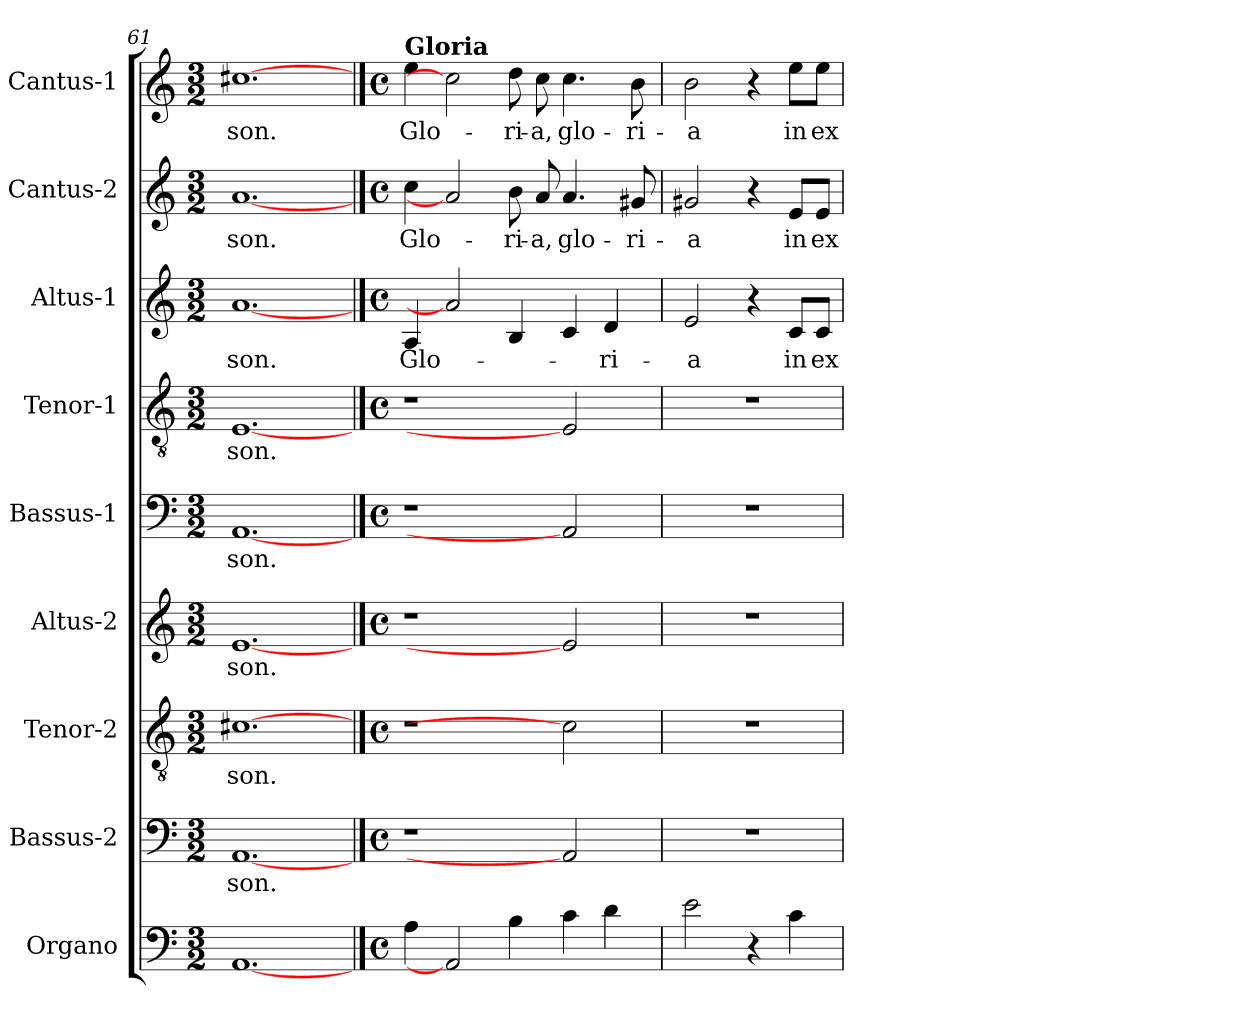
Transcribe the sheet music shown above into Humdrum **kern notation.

**kern	**kern	**text	**kern	**text	**kern	**text	**kern	**text	**kern	**text	**kern	**text	**kern	**text	**kern	**text
*part9	*part8	*part8	*part7	*part7	*part6	*part6	*part5	*part5	*part4	*part4	*part3	*part3	*part2	*part2	*part1	*part1
*staff9	*staff8	*staff8	*staff7	*staff7	*staff6	*staff6	*staff5	*staff5	*staff4	*staff4	*staff3	*staff3	*staff2	*staff2	*staff1	*staff1
*I"Organo	*I"Bassus-2	*	*I"Tenor-2	*	*I"Altus-2	*	*I"Bassus-1	*	*I"Tenor-1	*	*I"Altus-1	*	*I"Cantus-2	*	*I"Cantus-1	*
*I'Og	*I'B2	*	*	*	*I'A2	*	*I'B1	*	*I'T1	*	*I'A1	*	*I'C2	*	*I'C1	*
*clefF4	*clefF4	*	*clefGv2	*	*clefG2	*	*clefF4	*	*clefGv2	*	*clefG2	*	*clefG2	*	*clefG2	*
*k[]	*k[]	*	*k[]	*	*k[]	*	*k[]	*	*k[]	*	*k[]	*	*k[]	*	*k[]	*
*C:	*C:	*	*C:	*	*C:	*	*C:	*	*C:	*	*C:	*	*C:	*	*C:	*
*M3/2	*M3/2	*	*M3/2	*	*M3/2	*	*M3/2	*	*M3/2	*	*M3/2	*	*M3/2	*	*M3/2	*
=61	=61	=61	=61	=61	=61	=61	=61	=61	=61	=61	=61	=61	=61	=61	=61	=61
!	!	!LO:LY:b	!	!	!	!	!	!	!	!	!	!	!	!	!	!
!	!	!	!	!LO:LY:b	!	!	!	!	!	!	!	!	!	!	!	!
!	!	!	!	!	!	!LO:LY:b	!	!	!	!	!	!	!	!	!	!
!	!	!	!	!	!	!	!	!LO:LY:b	!	!	!	!	!	!	!	!
!	!	!	!	!	!	!	!	!	!	!LO:LY:b	!	!	!	!	!	!
!	!	!	!	!	!	!	!	!	!	!	!	!LO:LY:b	!	!	!	!
!	!	!	!	!	!	!	!	!	!	!	!	!	!	!LO:LY:b	!	!
!	!	!	!	!	!	!	!	!	!	!	!	!	!	!	!	!LO:LY:b
[1.AA	[1.AA	-son.	[1.c#X	-son.	[1.e	-son.	[1.AA	-son.	[1.E	-son.	[1.a	-son.	[1.a	-son.	[1.cc#X	-son.
!!LO:PB:g=z
==61X3	==61X3	==61X3	==61X3	==61X3	==61X3	==61X3	==61X3	==61X3	==61X3	==61X3	==61X3	==61X3	==61X3	==61X3	==61X3	==61X3
*M4/4	*M4/4	*	*M4/4	*	*M4/4	*	*M4/4	*	*M4/4	*	*M4/4	*	*M4/4	*	*M4/4	*
*met(c)	*met(c)	*	*met(c)	*	*met(c)	*	*met(c)	*	*met(c)	*	*met(c)	*	*met(c)	*	*met(c)	*
!	!	!	!	!	!	!	!	!	!	!	!	!LO:LY:b	!	!	!	!
!	!	!	!	!	!	!	!	!	!	!	!	!	!	!LO:LY:b	!	!
!	!	!	!	!	!	!	!	!	!	!	!	!	!	!	!LO:TX:a:B:t=Gloria	!
!	!	!	!	!	!	!	!	!	!	!	!	!	!	!	!	!LO:LY:b
4A\	1r	.	1r	.	1r	.	1r	.	1r	.	4A/	Glo-	4cc\	Glo-	4ee\	Glo-
2AA]	.	.	.	.	.	.	.	.	.	.	2a]	.	2a]	.	2cc#]	.
!	!	!	!	!	!	!	!	!	!	!	!	!	!	!LO:LY:b	!	!
!	!	!	!	!	!	!	!	!	!	!	!	!	!	!	!	!LO:LY:b
4B\	.	.	.	.	.	.	.	.	.	.	4B/	.	8b\	-ri-	8dd\	-ri-
!	!	!	!	!	!	!	!	!	!	!	!	!	!	!LO:LY:b	!	!
!	!	!	!	!	!	!	!	!	!	!	!	!	!	!	!	!LO:LY:b
.	.	.	.	.	.	.	.	.	.	.	.	.	8a/	-a,	8cc\	-a,
!	!	!	!	!	!	!	!	!	!	!	!	!	!	!LO:LY:b	!	!
!	!	!	!	!	!	!	!	!	!	!	!	!	!	!	!	!LO:LY:b
4c\	2AA]	.	2c#]	.	2e]	.	2AA]	.	2E]	.	4c/	.	4.a/	glo-	4.cc\	glo-
!	!	!	!	!	!	!	!	!	!	!	!	!LO:LY:b	!	!	!	!
4d\	.	.	.	.	.	.	.	.	.	.	4d/	-ri-	.	.	.	.
!	!	!	!	!	!	!	!	!	!	!	!	!	!	!LO:LY:b	!	!
!	!	!	!	!	!	!	!	!	!	!	!	!	!	!	!	!LO:LY:b
.	.	.	.	.	.	.	.	.	.	.	.	.	8g#X/	-ri-	8b\	-ri-
=62	=62	=62	=62	=62	=62	=62	=62	=62	=62	=62	=62	=62	=62	=62	=62	=62
!	!	!	!	!	!	!	!	!	!	!	!	!LO:LY:b	!	!	!	!
!	!	!	!	!	!	!	!	!	!	!	!	!	!	!LO:LY:b	!	!
!	!	!	!	!	!	!	!	!	!	!	!	!	!	!	!	!LO:LY:b
2e\	1r	.	1r	.	1r	.	1r	.	1r	.	2e/	-a	2g#X/	-a	2b\	-a
4r	.	.	.	.	.	.	.	.	.	.	4r	.	4r	.	4r	.
!	!	!	!	!	!	!	!	!	!	!	!	!LO:LY:b	!	!	!	!
!	!	!	!	!	!	!	!	!	!	!	!	!	!	!LO:LY:b	!	!
!	!	!	!	!	!	!	!	!	!	!	!	!	!	!	!	!LO:LY:b
4c\	.	.	.	.	.	.	.	.	.	.	8c/L	in	8e/L	in	8ee\L	in
!	!	!	!	!	!	!	!	!	!	!	!	!LO:LY:b	!	!	!	!
!	!	!	!	!	!	!	!	!	!	!	!	!	!	!LO:LY:b	!	!
!	!	!	!	!	!	!	!	!	!	!	!	!	!	!	!	!LO:LY:b
.	.	.	.	.	.	.	.	.	.	.	8c/J	ex-	8e/J	ex-	8ee\J	ex-
=	=	=	=	=	=	=	=	=	=	=	=	=	=	=	=	=
*-	*-	*-	*-	*-	*-	*-	*-	*-	*-	*-	*-	*-	*-	*-	*-	*-
